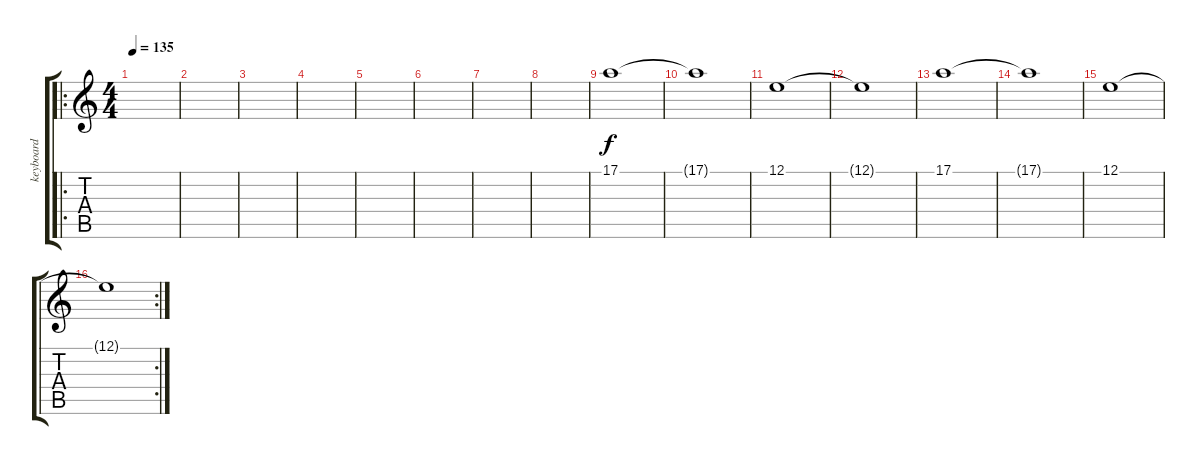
\track ("keyboard" "keyboard") {instrument tremolostrings}
\staff {score tabs}
\tuning (E4 B3 G3 D3 A2 E2) {hide}
\ro
\ts (4 4)
\tempo 135
\clef g2
\ks c
|
|
|
|
|
|
|
|
17.1.1 |
17.1{t}.1 |
12.1.1 |
12.1{t}.1 |
17.1.1 |
17.1{t}.1 |
12.1.1 |
\rc 2
12.1{t}.1
